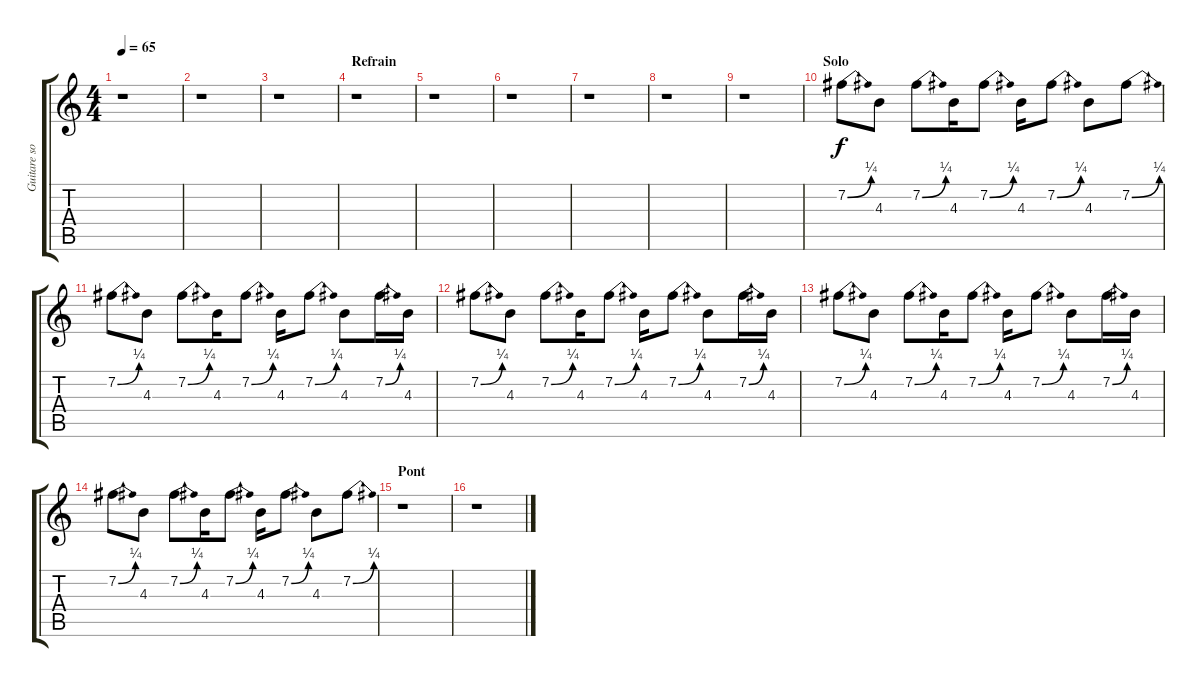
\track ("Guitare solo" "Guitare so") {instrument acousticguitarnylon}
\staff {score tabs}
\tuning (E4 B3 G3 D3 A2 E2) {hide}
\ts (4 4)
\tempo 65
\clef g2
\ks c
r.1{dy f} |
r.1 |
r.1 |
\section ("" "Refrain")
r.1 |
r.1 |
r.1 |
r.1 |
r.1 |
r.1 |
\section ("" "Solo")
7.2{be (bend 0 0 60 1)}.8 4.3.8 7.2{be (bend 0 0 60 1)}.8 4.3.16 7.2{be (bend 0 0 60 1)}.8 4.3.16 7.2{be (bend 0 0 60 1)}.8 4.3.8 7.2{be (bend 0 0 60 1)}.8 |
7.2{be (bend 0 0 60 1)}.8 4.3.8 7.2{be (bend 0 0 60 1)}.8 4.3.16 7.2{be (bend 0 0 60 1)}.8 4.3.16 7.2{be (bend 0 0 60 1)}.8 4.3.8 7.2{be (bend 0 0 60 1)}.16 4.3.16 |
7.2{be (bend 0 0 60 1)}.8 4.3.8 7.2{be (bend 0 0 60 1)}.8 4.3.16 7.2{be (bend 0 0 60 1)}.8 4.3.16 7.2{be (bend 0 0 60 1)}.8 4.3.8 7.2{be (bend 0 0 60 1)}.16 4.3.16 |
7.2{be (bend 0 0 60 1)}.8 4.3.8 7.2{be (bend 0 0 60 1)}.8 4.3.16 7.2{be (bend 0 0 60 1)}.8 4.3.16 7.2{be (bend 0 0 60 1)}.8 4.3.8 7.2{be (bend 0 0 60 1)}.16 4.3.16 |
7.2{be (bend 0 0 60 1)}.8 4.3.8 7.2{be (bend 0 0 60 1)}.8 4.3.16 7.2{be (bend 0 0 60 1)}.8 4.3.16 7.2{be (bend 0 0 60 1)}.8 4.3.8 7.2{be (bend 0 0 60 1)}.8 |
\section ("" "Pont")
r.1 |
r.1
